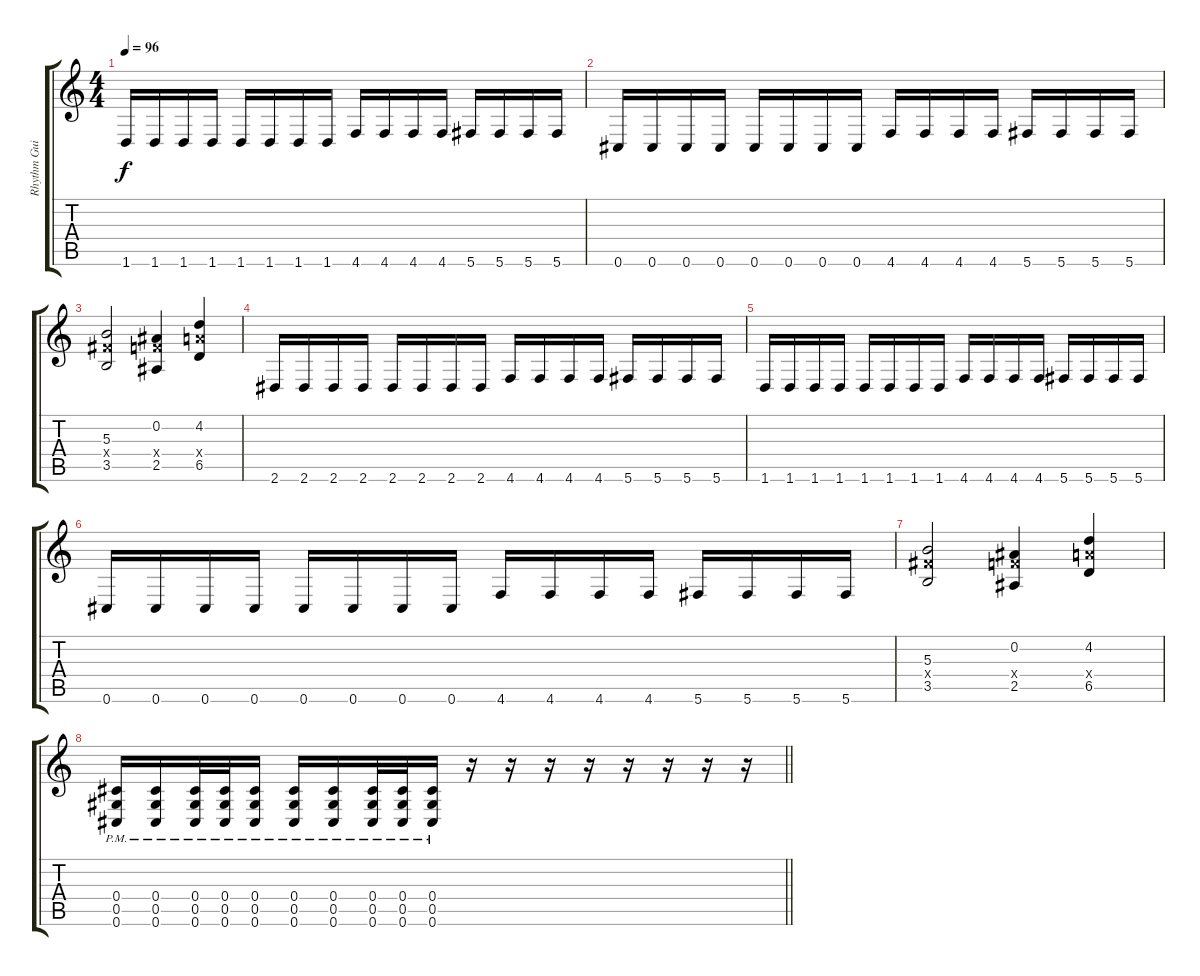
\track ("Rhythm Guitar" "Rhythm Gui") {instrument distortionguitar}
\staff {score tabs}
\tuning (Eb4 Bb3 Gb3 Db3 Ab2 Db2) {hide}
\ts (4 4)
\tempo 96
\clef g2
\ks c
1.6.16{dy f} 1.6.16 1.6.16 1.6.16 1.6.16 1.6.16 1.6.16 1.6.16 4.6.16 4.6.16 4.6.16 4.6.16 5.6.16 5.6.16 5.6.16 5.6.16 |
0.6.16 0.6.16 0.6.16 0.6.16 0.6.16 0.6.16 0.6.16 0.6.16 4.6.16 4.6.16 4.6.16 4.6.16 5.6.16 5.6.16 5.6.16 5.6.16 |
(5.3 5.4{x} 3.5).2 (0.2 4.4{x} 2.5).4 (4.2 8.4{x} 6.5).4 |
2.6.16 2.6.16 2.6.16 2.6.16 2.6.16 2.6.16 2.6.16 2.6.16 4.6.16 4.6.16 4.6.16 4.6.16 5.6.16 5.6.16 5.6.16 5.6.16 |
1.6.16 1.6.16 1.6.16 1.6.16 1.6.16 1.6.16 1.6.16 1.6.16 4.6.16 4.6.16 4.6.16 4.6.16 5.6.16 5.6.16 5.6.16 5.6.16 |
0.6.16 0.6.16 0.6.16 0.6.16 0.6.16 0.6.16 0.6.16 0.6.16 4.6.16 4.6.16 4.6.16 4.6.16 5.6.16 5.6.16 5.6.16 5.6.16 |
(5.3 5.4{x} 3.5).2 (0.2 4.4{x} 2.5).4 (4.2 8.4{x} 6.5).4 |
\barLineRight lightlight
(0.4{pm} 0.5{pm} 0.6{pm}).16 (0.4{pm} 0.5{pm} 0.6{pm}).16 (0.4{pm} 0.5{pm} 0.6{pm}).32 (0.4{pm} 0.5{pm} 0.6{pm}).32 (0.4{pm} 0.5{pm} 0.6{pm}).16 (0.4{pm} 0.5{pm} 0.6{pm}).16 (0.4{pm} 0.5{pm} 0.6{pm}).16 (0.4{pm} 0.5{pm} 0.6{pm}).32 (0.4{pm} 0.5{pm} 0.6{pm}).32 (0.4{pm} 0.5{pm} 0.6{pm}).16 r.16 r.16 r.16 r.16 r.16 r.16 r.16 r.16
